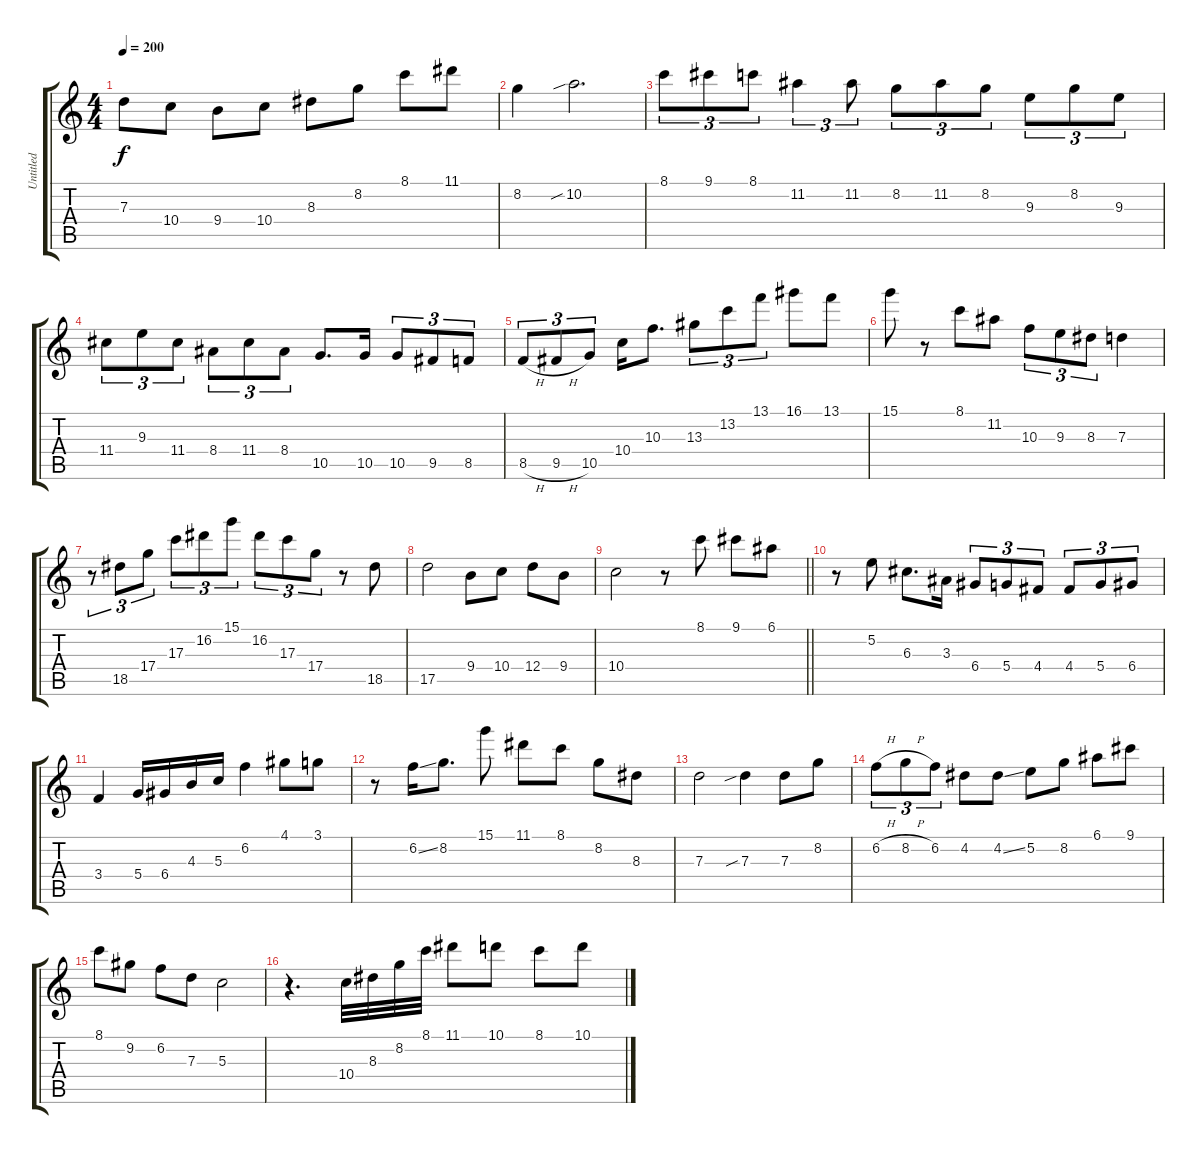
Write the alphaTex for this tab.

\track ("Untitled" "Untitled") {instrument acousticguitarsteel}
\staff {score tabs}
\tuning (E4 B3 G3 D3 A2 E2) {hide}
\ts (4 4)
\tempo 200
\clef g2
\ks c
7.3.8{dy f} 10.4.8 9.4.8 10.4.8 8.3.8 8.2.8 8.1.8 11.1.8 |
8.2.4 10.2{sib}.2{d} |
8.1.8{tu (3 2)} 9.1.8{tu (3 2)} 8.1.8{tu (3 2)} 11.2.4{tu (3 2)} 11.2.8{tu (3 2)} 8.2.8{tu (3 2)} 11.2.8{tu (3 2)} 8.2.8{tu (3 2)} 9.3.8{tu (3 2)} 8.2.8{tu (3 2)} 9.3.8{tu (3 2)} |
11.4.8{tu (3 2)} 9.3.8{tu (3 2)} 11.4.8{tu (3 2)} 8.4.8{tu (3 2)} 11.4.8{tu (3 2)} 8.4.8{tu (3 2)} 10.5.8{d} 10.5.16 10.5.8{tu (3 2)} 9.5.8{tu (3 2)} 8.5.8{tu (3 2)} |
8.5{h}.8{tu (3 2)} 9.5{h}.8{tu (3 2)} 10.5.8{tu (3 2)} 10.4.16 10.3.8{d} 13.3.8{tu (3 2)} 13.2.8{tu (3 2)} 13.1.8{tu (3 2)} 16.1.8 13.1.8 |
15.1.8 r.8 8.1.8 11.2.8 10.3.8{tu (3 2)} 9.3.8{tu (3 2)} 8.3.8{tu (3 2)} 7.3.4 |
r.8{tu (3 2)} 18.5.8{tu (3 2)} 17.4.8{tu (3 2)} 17.3.8{tu (3 2)} 16.2.8{tu (3 2)} 15.1.8{tu (3 2)} 16.2.8{tu (3 2)} 17.3.8{tu (3 2)} 17.4.8{tu (3 2)} r.8 18.5.8 |
17.5.2 9.4.8 10.4.8 12.4.8 9.4.8 |
\barLineRight lightlight
10.4.2 r.8 8.1.8 9.1.8 6.1.8 |
r.8 5.2.8 6.3.8{d} 3.3.16 6.4.8{tu (3 2)} 5.4.8{tu (3 2)} 4.4.8{tu (3 2)} 4.4.8{tu (3 2)} 5.4.8{tu (3 2)} 6.4.8{tu (3 2)} |
3.4.4 5.4.16 6.4.16 4.3.16 5.3.16 6.2.4 4.1.8 3.1.8 |
r.8 6.2{ss}.16 8.2.8{d} 15.1.8 11.1.8 8.1.8 8.2.8 8.3.8 |
7.3.2 7.3{sib}.4 7.3.8 8.2.8 |
6.2{h}.8{tu (3 2)} 8.2{h}.8{tu (3 2)} 6.2.8{tu (3 2)} 4.2.8 4.2{ss}.8 5.2.8 8.2.8 6.1.8 9.1.8 |
8.1.8 9.2.8 6.2.8 7.3.8 5.3.2 |
r.4{d} 10.4.32 8.3.32 8.2.32 8.1.32 11.1.8 10.1.8 8.1.8 10.1.8
